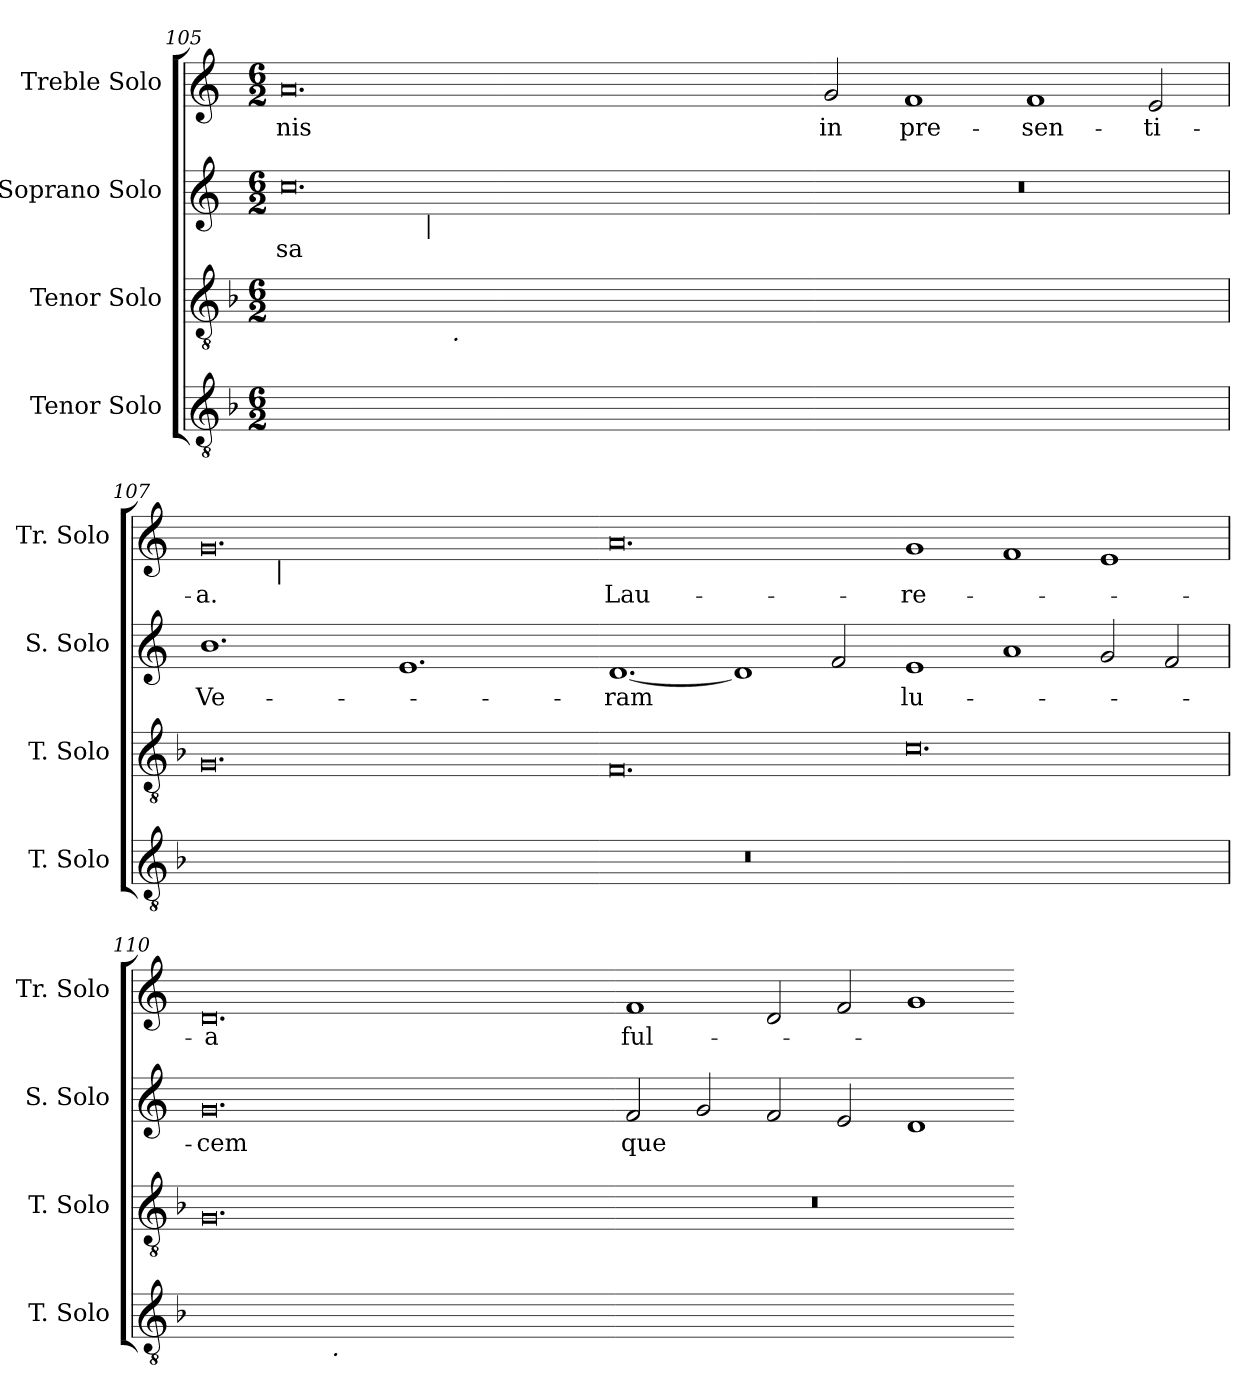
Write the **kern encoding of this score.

**kern	**kern	**kern	**text	**kern	**text
*part4	*part3	*part2	*part2	*part1	*part1
*staff4	*staff3	*staff2	*staff2	*staff1	*staff1
*I"Tenor Solo	*I"Tenor Solo	*I"Soprano Solo	*	*I"Treble Solo	*
*I'T. Solo	*I'T. Solo	*I'S. Solo	*	*I'Tr. Solo	*
*clefGv2	*clefGv2	*clefG2	*	*clefG2	*
*ITrd7c12	*ITrd7c12	*	*	*	*
*k[b-]	*k[b-]	*k[]	*	*k[]	*
*F:	*F:	*C:	*	*C:	*
*M6/2	*M6/2	*M6/2	*	*M6/2	*
=105	=105	=105	=105	=105	=105
!	!	!	!LO:LY:b:color=#000000	!	!
!	!	!	!	!	!LO:LY:b:color=#000000
*	*^	*^	*	*	*
0.FFiyy_<	[<0.AAiyy	2ryy	0.cci	2ryy	-sa	0.ai	-nis
.	.	8ryy	.	8ryy	.	.	.
.	.	16ryy	.	32ryy	.	.	.
.	.	.	.	64ryy	.	.	.
.	.	.	.	256ryy	.	.	.
!	!	!	!	!LO:TX:b:i:t=|	!	!	!
.	.	.	.	1ryy	.	.	.
.	.	64ryy	.	.	.	.	.
.	.	128ryy	.	.	.	.	.
.	.	512.ryy	.	.	.	.	.
!	!	!LO:TX:b:i:t=.	!	!	!	!	!
.	.	1ryy	.	.	.	.	.
.	.	.	.	1ryy	.	.	.
.	.	1ryy	.	.	.	.	.
.	.	.	.	4ryy	.	.	.
.	.	4ryy	.	.	.	.	.
.	.	.	.	16ryy	.	.	.
.	.	32ryy	.	.	.	.	.
.	.	.	.	128.ryy	.	.	.
.	.	256ryy	.	.	.	.	.
.	.	1024ryy	.	.	.	.	.
=106-	=106-	=106-	=106-	=106-	=106-	=106-	=106-
!	!	!	!LO:N:vis=1	!	!	!	!
*	*v	*v	*	*	*	*	*
*	*	*v	*v	*	*	*
*	*^	*^	*	*	*
!	!	!	!	!	!	!	!LO:LY:b:color=#000000
*	*v	*v	*	*	*	*	*
*	*	*v	*v	*	*	*
0.FFiyy]	0.AAiyy]	0.r	.	2gi/	in
!	!	!	!	!	!LO:LY:b:color=#000000
.	.	.	.	1fi	pre-
!	!	!	!	!	!LO:LY:b:color=#000000
.	.	.	.	1fi	sen-
!	!	!	!	!	!LO:LY:b:color=#000000
.	.	.	.	2ei/	-ti-
!!LO:LB:g=z
=107	=107	=107	=107	=107	=107
!LO:N:vis=1	!	!	!	!	!
!	!	!	!LO:LY:b:color=#000000	!	!
!	!	!	!	!LO:TX:b:i:t=-	!
!	!	!	!	!	!LO:LY:b:color=#000000
*	*	*	*	*^	*
0.ryy	0.GGi	1.bi	Ve-	0.gi	4ryy	-a.
.	.	.	.	.	8ryy	.
.	.	.	.	.	256ryy	.
.	.	.	.	.	1024ryy	.
!	!	!	!	!	!LO:TX:b:i:t=|	!
.	.	.	.	.	1ryy	.
.	.	.	.	.	1ryy	.
.	.	1.ei	.	.	.	.
.	.	.	.	.	2ryy	.
.	.	.	.	.	16ryy	.
.	.	.	.	.	32ryy	.
.	.	.	.	.	64ryy	.
.	.	.	.	.	128ryy	.
.	.	.	.	.	512.ryy	.
=108-	=108-	=108-	=108-	=108-	=108-	=108-
!LO:N:vis=1	!	!	!	!	!	!
*	*	*	*	*v	*v	*
*	*	*	*	*^	*
!	!	!	!LO:LY:b:color=#000000	!	!	!
*	*	*	*	*v	*v	*
*	*	*	*	*^	*
!	!	!	!	!	!	!LO:LY:b:color=#000000
*	*	*	*	*v	*v	*
0.r	0.FFi	[<1.di	-ram	0.ai	Lau-
.	.	1di]	.	.	.
.	.	2fi/	.	.	.
=109-	=109-	=109-	=109-	=109-	=109-
!LO:N:vis=1	!	!	!	!	!
!	!	!	!LO:LY:b:color=#000000	!	!
!	!	!	!	!	!LO:LY:b:color=#000000
0.ryy	0.Ci	1ei	lu-	1gi	-re-
.	.	1ai	.	1fi	.
.	.	2gi/	.	1ei	.
.	.	2fi/	.	.	.
=110	=110	=110	=110	=110	=110
!	!	!	!LO:LY:b:color=#000000	!	!
!	!	!	!	!	!LO:LY:b:color=#000000
*^	*	*	*	*	*
[<0.BB-iyy	2ryy	0.GGi	0.gi	-cem	0.di	-a
.	8ryy	.	.	.	.	.
.	32ryy	.	.	.	.	.
.	64ryy	.	.	.	.	.
.	128ryy	.	.	.	.	.
.	512.ryy	.	.	.	.	.
!	!LO:TX:b:i:t=.	!	!	!	!	!
.	1ryy	.	.	.	.	.
.	1ryy	.	.	.	.	.
.	4ryy	.	.	.	.	.
.	16ryy	.	.	.	.	.
.	256ryy	.	.	.	.	.
.	1024ryy	.	.	.	.	.
=111-	=111-	=111-	=111-	=111-	=111-	=111-
!	!	!LO:N:vis=1	!	!	!	!
*v	*v	*	*	*	*	*
*^	*	*	*	*	*
!	!	!	!	!LO:LY:b:color=#000000	!	!
*v	*v	*	*	*	*	*
*^	*	*	*	*	*
!	!	!	!	!	!	!LO:LY:b:color=#000000
*v	*v	*	*	*	*	*
0.BB-iyy]	0.r	2fi/	que	1fi	ful-
.	.	2gi/	.	.	.
.	.	2fi/	.	2di/	.
.	.	2ei/	.	2fi/	.
.	.	1di	.	1gi	.
=-	=-	=-	=-	=-	=-
*-	*-	*-	*-	*-	*-
